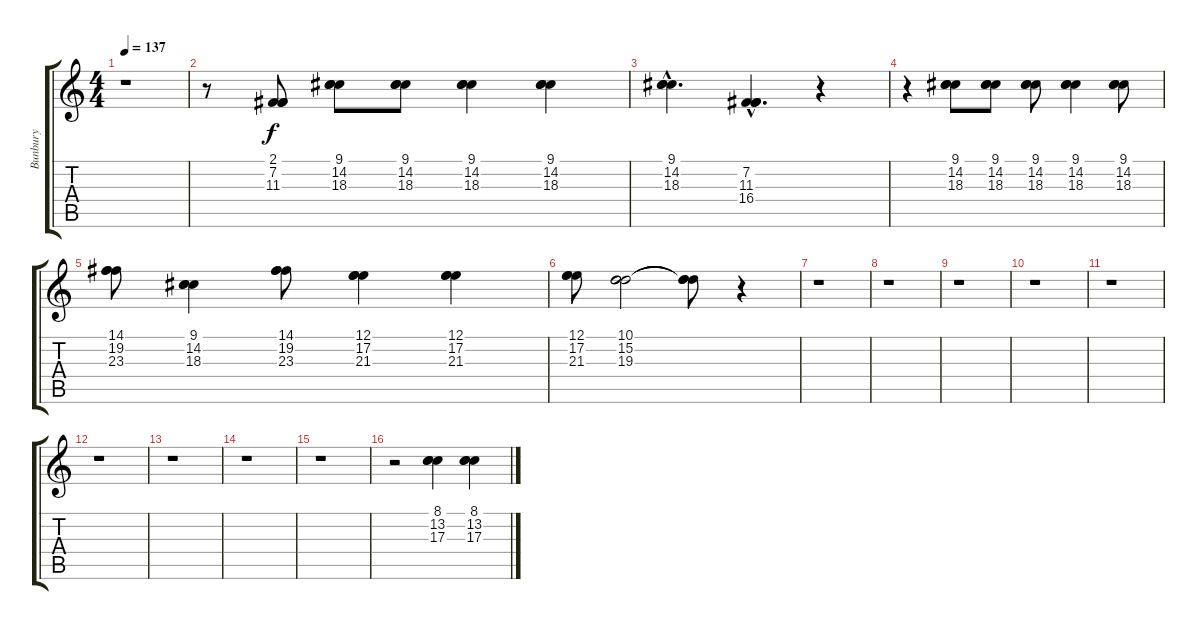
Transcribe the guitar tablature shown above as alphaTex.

\track ("Bunbury" "Bunbury") {instrument sopranosax}
\staff {score tabs}
\tuning (E4 B3 G3 D3 A2 E2) {hide}
\ts (4 4)
\tempo 137
\clef g2
\ks c
r.1{dy f} |
r.8 (2.1 7.2 11.3).8 (9.1 14.2 18.3).8 (9.1 14.2 18.3).8 (9.1 14.2 18.3).4 (9.1 14.2 18.3).4 |
(9.1{hac} 14.2{hac} 18.3{hac}).4{d} (7.2{hac} 11.3{hac} 16.4{hac}).4{d} r.4 |
r.4 (9.1 14.2 18.3).8 (9.1 14.2 18.3).8 (9.1 14.2 18.3).8 (9.1 14.2 18.3).4 (9.1 14.2 18.3).8 |
(14.1 19.2 23.3).8 (9.1 14.2 18.3).4 (14.1 19.2 23.3).8 (12.1 17.2 21.3).4 (12.1 17.2 21.3).4 |
(12.1 17.2 21.3).8 (10.1 15.2 19.3).2 (10.1{t} 15.2{t} 19.3{t}).8 r.4 |
r.1 |
r.1 |
r.1 |
r.1 |
r.1 |
r.1 |
r.1 |
r.1 |
r.1 |
r.2 (8.1 13.2 17.3).4 (8.1 13.2 17.3).4
